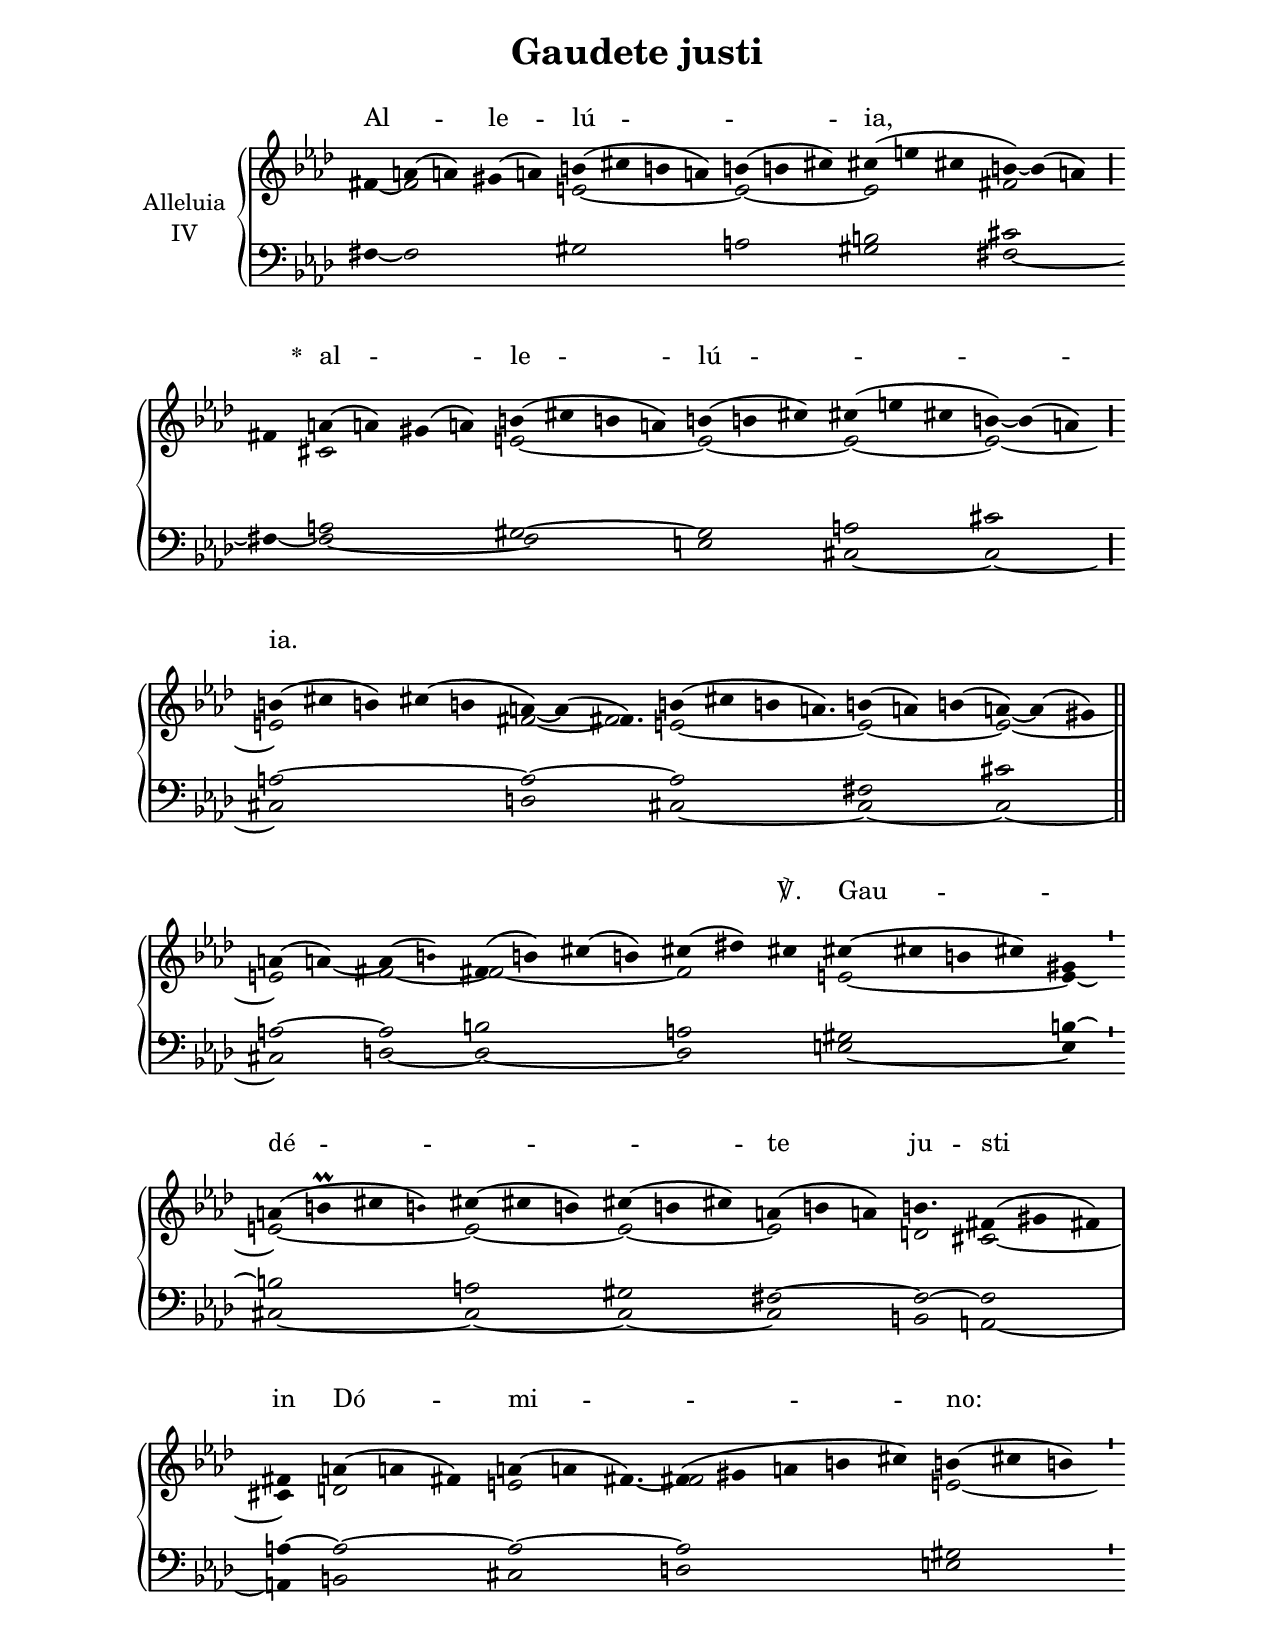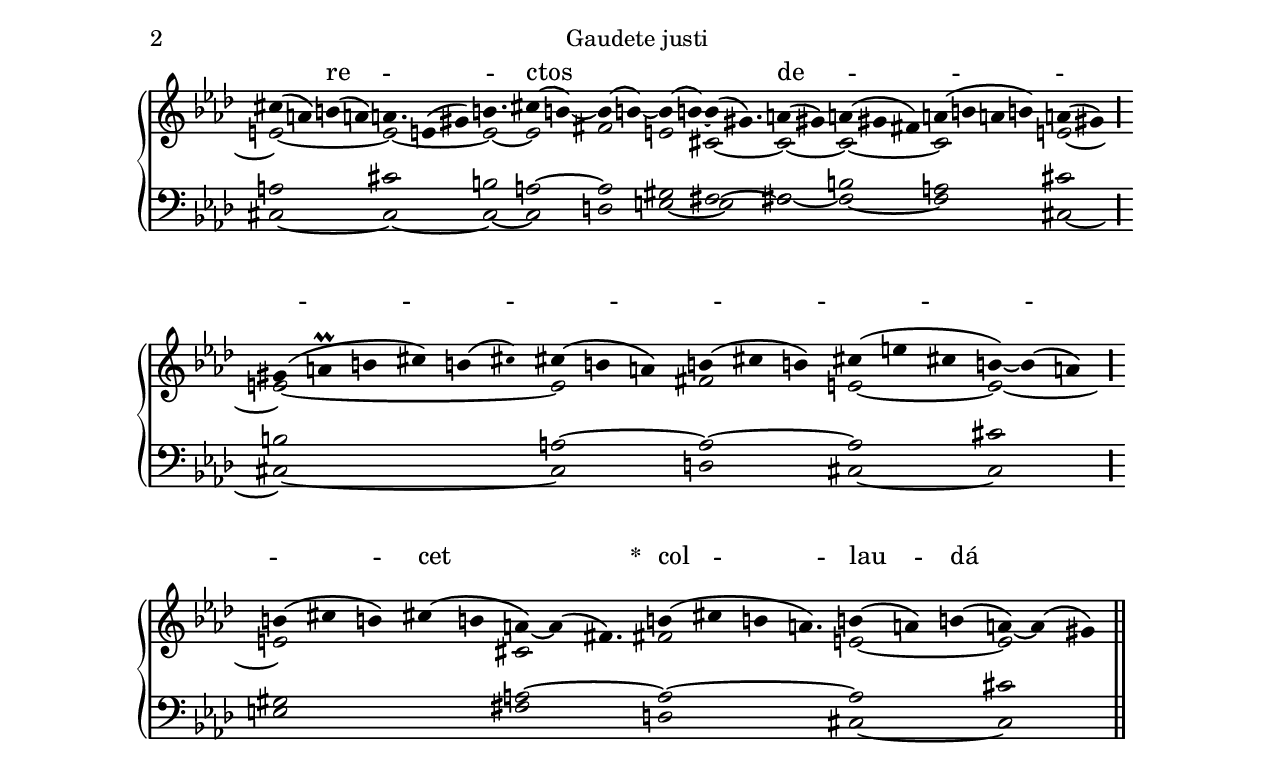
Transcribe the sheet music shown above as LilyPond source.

\version "2.18"
\include "gregorian.ly"
\include "noh2.ily"


%Page reference: page iii.27
%(volume.page)

global = {
 \key g \locrian
 \cadenzaOn 
}

\header {
  title = \markup \center-column {"Gaudete justi" \vspace #1 }
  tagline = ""
  composer = ""
}

\paper {
 #(include-special-characters)
  oddHeaderMarkup = \markup \fill-line {
    \line {}
    \center-column {
      \on-the-fly #first-page     " "
      \on-the-fly #not-first-page "Gaudete justi"
    }
    \line { \on-the-fly #print-page-number-check-first \fromproperty #'page:page-number-string }
  }
  evenHeaderMarkup = \markup \fill-line {
    \line { \on-the-fly #print-page-number-check-first \fromproperty #'page:page-number-string }
    \center-column { "Gaudete justi" }
    \line {}
  }
}

chantText = \lyricmode {
Al -- _ le -- lú -- _ ia, _ 
\set stanza = " * " 
al -- _ le -- lú -- _ ia. _ 
_ _ _ _ _ _ _ ℣. 
Gau -- _ dé -- _ _ te ju -- sti in Dó -- mi -- no: _ 
re -- _ _ _ ctos de -- _ _ _ _ _ _ _ _ _ cet 
\set stanza = " * " 
col -- lau -- dá -- ti -- o. _ 
_ _ _ _ _ _ _ }

chantMusic = {
\tieDown   fis'4 a'4 ( a'4) gis'4 ( a'4) b'4 ( cis''4 b'4 a'4) b'4 ( b'4 cis''4) cis''4 ( e''4 cis''4 b'4) ~ b'4 ( a'4) \divisioMaior
  fis'4 a'4 ( a'4) gis'4 ( a'4) b'4 ( cis''4 b'4 a'4) b'4 ( b'4 cis''4) cis''4 ( e''4 cis''4 b'4) ~ b'4 ( a'4) \divisioMaior
 b'4 ( cis''4 b'4) cis''4 ( b'4 a'4) ~ a'4 ( fis'4.) b'4 ( cis''4 b'4 a'4.) b'4 ( a'4) b'4 ( a'4) ~ a'4 ( gis'4) \finalis
 a'4 ( a'4) ~ a'4 ( \once \tweak #'font-size #-4 b' )  fis'4 ( b'4) cis''4 ( b'4) cis''4 ( dis''4) cis''4 cis''4 ( cis''4 b'4 cis''4) gis'4 \divisioMinima
 a'4 ( b'\prall cis''4 \once \tweak #'font-size #-4 b' ) cis''4 ( cis''4 b'4) cis''4 ( b'4 cis''4) a'4 ( b'4 a'4) b'4. fis'4 ( gis'4 fis'4) \divisioMaxima
 fis'4 a'4 ( a'4 fis'4) a'4 ( a'4 fis'4.) ~ fis'4 ( gis'4 a'4 b'4 cis''4) b'4 ( cis''4 b'4) \divisioMinima
 cis''4 ( a'4) b'4 ( a'4) a'4. e'4 ( gis'4) b'4. cis''4 ( b'4) ~ b'4 ( b'4) ~ b'4 ( b'4) ~ b'4 ( gis'4.) a'4 ( gis'4) a'4 ( gis'4 fis'4) a'4 ( b'4 a'4 b'4) a'4 ( gis'4) \divisioMaior
 gis'4 ( a'\prall b'4 cis''4) b'4 ( \once \tweak #'font-size #-4 cis'' ) cis''4 ( b'4 a'4) b'4 ( cis''4 b'4) cis''4 ( e''4 cis''4 b'4) ~ b'4 ( a'4) \divisioMaior
 b'4 ( cis''4 b'4) cis''4 ( b'4 a'4) ~ a'4 ( fis'4.) b'4 ( cis''4 b'4 a'4.) b'4 ( a'4) b'4 ( a'4) ~ a'4 ( gis'4) \finalis

}

altoMusic = {
fis'4 ~ fis'2*4/2 e'2*4/2 ~ e'2*3/2 ~ e'2*3/2 fis'2*3/2 r4 cis'2*4/2 e'2*4/2 ~ e'2*3/2 ~ e'2*3/2 ~ e'2*3/2 ~ \divisioMaior
e'2*5/2 fis'2 ~ fis'2*3/4 e'2*9/4 ~ e'2*3/2 ~ e'2*3/2 ~ \finalis
e'2 fis'2 ~ fis'2*4/2 ~ fis'2*3/2 e'2*4/2 ~ e'4 ~ \divisioMinima
e'2*4/2 ~ e'2*3/2 ~ e'2*3/2 ~ e'2*3/2 d'2*3/4 cis'2*3/2 ~ \divisioMaxima
cis'4 d'2*3/2 e'2*7/4 fis'2*5/2 e'2*3/2 ~ \divisioMinima
e'2*4/2 ~ e'2*7/4 ~ e'2*3/4 ~ e'2 fis'2 e'2 cis'2*5/4 ~ cis'2 ~ cis'2*3/2 ~ cis'2*4/2 e'2 ~ \divisioMaior
e'2*6/2 ~ e'2*3/2 fis'2*3/2 e'2*3/2 ~ e'2*3/2 ~ \divisioMaior
e'2*5/2 cis'2*7/4 fis'2*9/4 e'2*3/2 ~ e'2*3/2 \finalis
}

tenorMusic = {
r2*12/2 b2*3/2 cis'2*3/2 r4 a2*4/2 gis2*4/2 ~ gis2*3/2 a2*3/2 cis'2*3/2 \divisioMaior
a2*5/2 ~ a2*7/4 ~ a2*9/4 fis2*3/2 cis'2*3/2 \finalis
a2 ~ a2 b2*4/2 a2*3/2 gis2*4/2 b4 ~ \divisioMinima
b2*4/2 a2*3/2 gis2*3/2 fis2*3/2 ~ fis2*3/4 ~ fis2*3/2 \divisioMaxima
a4 ~ a2*3/2 ~ a2*7/4 ~ a2*5/2 gis2*3/2 \divisioMinima
a2*4/2 cis'2*7/4 b2*3/4 a2 ~ a2 gis2 fis2*5/4 ~ fis2 b2*3/2 a2*4/2 cis'2 \divisioMaior
b2*6/2 a2*3/2 ~ a2*3/2 ~ a2*3/2 cis'2*3/2 \divisioMaior
gis2*5/2 a2*7/4 ~ a2*9/4 ~ a2*3/2 cis'2*3/2 \finalis
}

bassMusic = {
fis4 ~ fis2*4/2 gis2*4/2 a2*3/2 gis2*3/2 fis2*3/2 ~ fis4 ~ fis2*4/2 ~ fis2*4/2 e2*3/2 cis2*3/2 ~ cis2*3/2 ~ \divisioMaior
cis2*5/2 d2*7/4 cis2*9/4 ~ cis2*3/2 ~ cis2*3/2 ~ \finalis
cis2 d2 ~ d2*4/2 ~ d2*3/2 e2*4/2 ~ e4 \divisioMinima
cis2*4/2 ~ cis2*3/2 ~ cis2*3/2 ~ cis2*3/2 b,2*3/4 a,2*3/2 ~ \divisioMaxima
a,4 b,2*3/2 cis2*7/4 d2*5/2 e2*3/2 \divisioMinima
cis2*4/2 ~ cis2*7/4 ~ cis2*3/4 ~ cis2 d2 e2 ~ e2*5/4 fis2 ~ fis2*3/2 ~ fis2*4/2 cis2 ~ \divisioMaior
cis2*6/2 ~ cis2*3/2 d2*3/2 cis2*3/2 ~ cis2*3/2 \divisioMaior
e2*5/2 fis2*7/4 d2*9/4 cis2*3/2 ~ cis2*3/2 \finalis
}

voiceLines = {
\voiceLineStyle


}

\score{
  <<
    \new GrandStaff <<
      \set GrandStaff.autoBeaming = ##f
      \set GrandStaff.instrumentName = \markup \center-column {
        "Alleluia"
        "IV"
      }
      \new Staff = up <<
        \new Voice = "chant" {
          \voiceOne \global \chantMusic
        }
        \new Voice {
          \voiceTwo \global \altoMusic
        }
      >>

      \new Staff = down <<
        \clef bass
        \new Voice {
          \voiceOne \global \tenorMusic
        }
        \new Voice {
          \voiceTwo \global \bassMusic
        }
	\new Voice {
        \voiceThree \global \voiceLines
        }
      >>
    >>
    \new Lyrics \lyricsto chant {
      \chantText
    }
  >>
  \layout{
  }
  \midi{
    \tempo 4 = 125
  }
}
